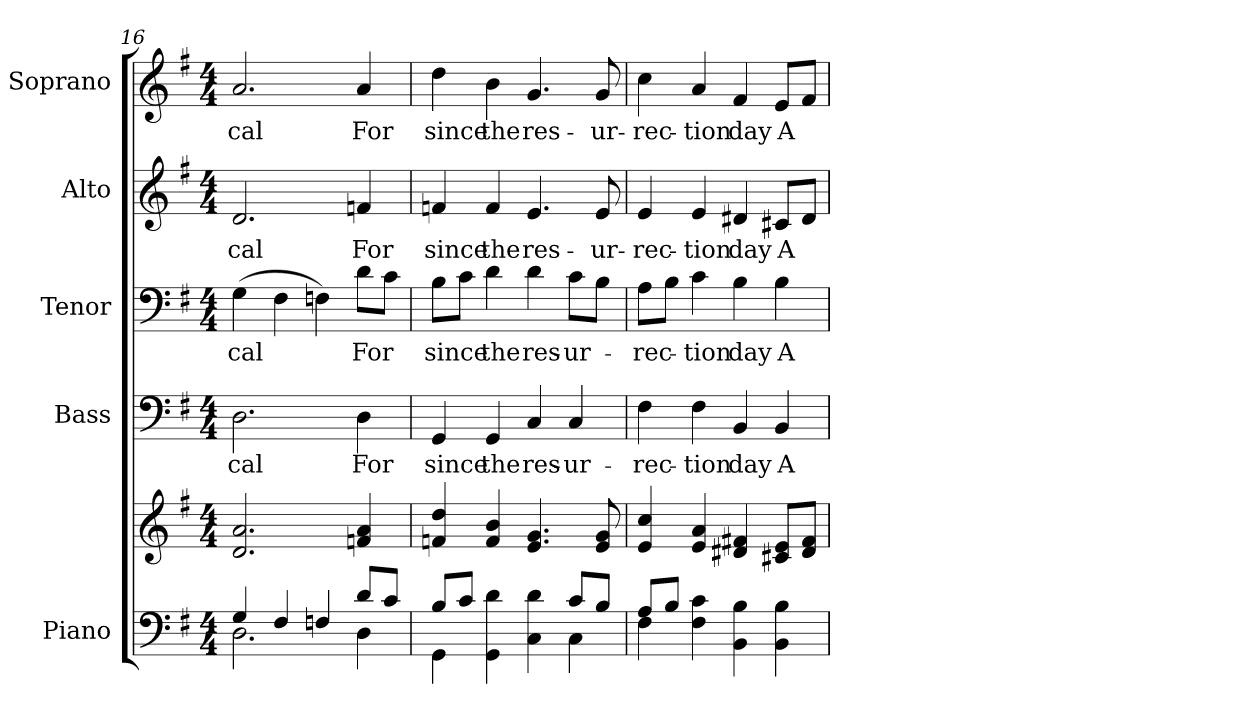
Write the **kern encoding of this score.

**kern	**kern	**kern	**text	**kern	**text	**kern	**text	**kern	**text
*part5	*part5	*part4	*part4	*part3	*part3	*part2	*part2	*part1	*part1
*staff6	*staff5	*staff4	*staff4	*staff3	*staff3	*staff2	*staff2	*staff1	*staff1
*I"Piano	*	*I"Bass	*	*I"Tenor	*	*I"Alto	*	*I"Soprano	*
*I'Pno.	*	*I'B.	*	*I'T.	*	*I'A.	*	*I'S.	*
!!LO:PB:g=z
*clefF4	*clefG2	*clefF4	*	*clefF4	*	*clefG2	*	*clefG2	*
*k[f#]	*k[f#]	*k[f#]	*	*k[f#]	*	*k[f#]	*	*k[f#]	*
*G:	*G:	*G:	*	*G:	*	*G:	*	*G:	*
*M4/4	*M4/4	*M4/4	*	*M4/4	*	*M4/4	*	*M4/4	*
=16	=16	=16	=16	=16	=16	=16	=16	=16	=16
*^	*	*	*	*	*	*	*	*	*
!	!	!	!	!LO:LY:b:color=#000000	!	!	!	!	!	!
!	!	!	!	!	!	!LO:LY:b:color=#000000	!	!	!	!
!	!	!	!	!	!	!	!	!LO:LY:b:color=#000000	!	!
!	!	!	!	!	!	!	!	!	!	!LO:LY:b:color=#000000
4Gi/	2.Di\	2.di/ 2.ai	2.Di\	-cal	(4Gi\	-cal	2.di/	-cal	2.ai/	-cal
4F#i/	.	.	.	.	4F#i\	.	.	.	.	.
4Fni/	.	.	.	.	4Fni\)	.	.	.	.	.
!	!	!	!	!LO:LY:b:color=#000000	!	!	!	!	!	!
!	!	!	!	!	!	!LO:LY:b:color=#000000	!	!	!	!
!	!	!	!	!	!	!	!	!LO:LY:b:color=#000000	!	!
!	!	!	!	!	!	!	!	!	!	!LO:LY:b:color=#000000
8di/L	4Di\	4fni/ 4ai	4Di\	For	8di\L	For	4fni/	For	4ai/	For
8ci/J	.	.	.	.	8ci\J	.	.	.	.	.
=17	=17	=17	=17	=17	=17	=17	=17	=17	=17	=17
!	!	!	!	!LO:LY:b:color=#000000	!	!	!	!	!	!
!	!	!	!	!	!	!LO:LY:b:color=#000000	!	!	!	!
!	!	!	!	!	!	!	!	!LO:LY:b:color=#000000	!	!
!	!	!	!	!	!	!	!	!	!	!LO:LY:b:color=#000000
8Bi/L	4GGi\	4fni/ 4ddi	4GGi/	since	8Bi\L	since	4fni/	since	4ddi\	since
8ci/J	.	.	.	.	8ci\J	.	.	.	.	.
!	!	!	!	!LO:LY:b:color=#000000	!	!	!	!	!	!
!	!	!	!	!	!	!LO:LY:b:color=#000000	!	!	!	!
!	!	!	!	!	!	!	!	!LO:LY:b:color=#000000	!	!
!	!	!	!	!	!	!	!	!	!	!LO:LY:b:color=#000000
4GGi\ 4di	4ryy	4fi/ 4bi	4GGi/	the	4di\	the	4fi/	the	4bi\	the
!	!	!	!	!LO:LY:b:color=#000000	!	!	!	!	!	!
!	!	!	!	!	!	!LO:LY:b:color=#000000	!	!	!	!
!	!	!	!	!	!	!	!	!LO:LY:b:color=#000000	!	!
!	!	!	!	!	!	!	!	!	!	!LO:LY:b:color=#000000
4Ci\ 4di	4ryy	4.ei/ 4.gi	4Ci/	res-	4di\	res-	4.ei/	res-	4.gi/	res-
!	!	!	!	!LO:LY:b:color=#000000	!	!	!	!	!	!
!	!	!	!	!	!	!LO:LY:b:color=#000000	!	!	!	!
8ci/L	4Ci\	.	4Ci/	-ur-	8ci\L	-ur-	.	.	.	.
!	!	!	!	!	!	!	!	!LO:LY:b:color=#000000	!	!
!	!	!	!	!	!	!	!	!	!	!LO:LY:b:color=#000000
8Bi/J	.	8ei/ 8gi	.	.	8Bi\J	.	8ei/	-ur-	8gi/	-ur-
!!LO:PB:g=z
=18	=18	=18	=18	=18	=18	=18	=18	=18	=18	=18
!	!	!	!	!LO:LY:b:color=#000000	!	!	!	!	!	!
!	!	!	!	!	!	!LO:LY:b:color=#000000	!	!	!	!
!	!	!	!	!	!	!	!	!LO:LY:b:color=#000000	!	!
!	!	!	!	!	!	!	!	!	!	!LO:LY:b:color=#000000
8Ai/L	4F#i\	4ei/ 4cci	4F#i\	-rec-	8Ai\L	-rec-	4ei/	-rec-	4cci\	-rec-
8Bi/J	.	.	.	.	8Bi\J	.	.	.	.	.
!	!	!	!	!LO:LY:b:color=#000000	!	!	!	!	!	!
!	!	!	!	!	!	!LO:LY:b:color=#000000	!	!	!	!
!	!	!	!	!	!	!	!	!LO:LY:b:color=#000000	!	!
!	!	!	!	!	!	!	!	!	!	!LO:LY:b:color=#000000
4F#i\ 4ci	4ryy	4ei/ 4ai	4F#i\	-tion	4ci\	-tion	4ei/	-tion	4ai/	-tion
!	!	!	!	!LO:LY:b:color=#000000	!	!	!	!	!	!
!	!	!	!	!	!	!LO:LY:b:color=#000000	!	!	!	!
!	!	!	!	!	!	!	!	!LO:LY:b:color=#000000	!	!
!	!	!	!	!	!	!	!	!	!	!LO:LY:b:color=#000000
4BBi\ 4Bi	2ryy	4d#Xi/ 4f#Xi	4BBi/	day	4Bi\	day	4d#Xi/	day	4f#i/	day
!	!	!	!	!LO:LY:b:color=#000000	!	!	!	!	!	!
!	!	!	!	!	!	!LO:LY:b:color=#000000	!	!	!	!
!	!	!	!	!	!	!	!	!LO:LY:b:color=#000000	!	!
!	!	!	!	!	!	!	!	!	!	!LO:LY:b:color=#000000
4BBi\ 4Bi	.	8c#Xi/ 8eiL	4BBi/	A	4Bi\	A	8c#Xi/L	A	8ei/L	A
.	.	8d#i/ 8f#iJ	.	.	.	.	8d#i/J	.	8f#i/J	.
*v	*v	*	*	*	*	*	*	*	*	*
=	=	=	=	=	=	=	=	=	=
*-	*-	*-	*-	*-	*-	*-	*-	*-	*-
